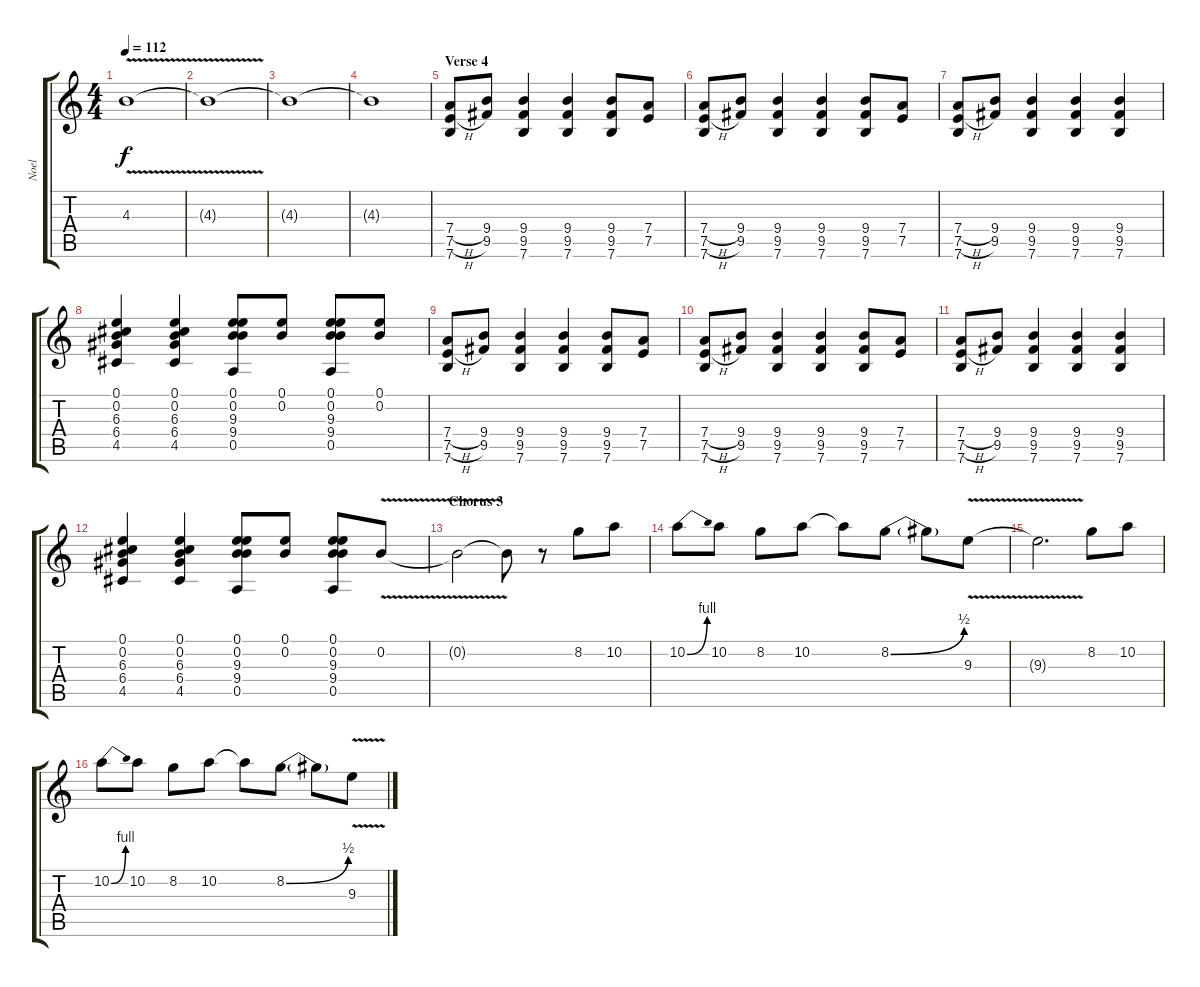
\track ("Noel" "Noel") {instrument distortionguitar}
\staff {score tabs}
\tuning (E4 B3 G3 D3 A2 E2) {hide}
\ts (4 4)
\tempo 112
\clef g2
\ks c
4.3{v}.1{dy f} |
4.3{t}.1 |
4.3{t}.1 |
4.3{t}.1 |
\section ("" "Verse 4")
(7.4{h} 7.5{h} 7.6).8 (9.4 9.5).8 (9.4 9.5 7.6).4 (9.4 9.5 7.6).4 (9.4 9.5 7.6).8 (7.4 7.5).8 |
(7.4{h} 7.5{h} 7.6).8 (9.4 9.5).8 (9.4 9.5 7.6).4 (9.4 9.5 7.6).4 (9.4 9.5 7.6).8 (7.4 7.5).8 |
(7.4{h} 7.5{h} 7.6).8 (9.4 9.5).8 (9.4 9.5 7.6).4 (9.4 9.5 7.6).4 (9.4 9.5 7.6).4 |
(0.1 0.2 6.3 6.4 4.5).4 (0.1 0.2 6.3 6.4 4.5).4 (0.1 0.2 9.3 9.4 0.5).8 (0.1 0.2).8 (0.1 0.2 9.3 9.4 0.5).8 (0.1 0.2).8 |
(7.4{h} 7.5{h} 7.6).8 (9.4 9.5).8 (9.4 9.5 7.6).4 (9.4 9.5 7.6).4 (9.4 9.5 7.6).8 (7.4 7.5).8 |
(7.4{h} 7.5{h} 7.6).8 (9.4 9.5).8 (9.4 9.5 7.6).4 (9.4 9.5 7.6).4 (9.4 9.5 7.6).8 (7.4 7.5).8 |
(7.4{h} 7.5{h} 7.6).8 (9.4 9.5).8 (9.4 9.5 7.6).4 (9.4 9.5 7.6).4 (9.4 9.5 7.6).4 |
(0.1 0.2 6.3 6.4 4.5).4 (0.1 0.2 6.3 6.4 4.5).4 (0.1 0.2 9.3 9.4 0.5).8 (0.1 0.2).8 (0.1 0.2 9.3 9.4 0.5).8 0.2{v}.8 |
\section ("" "Chorus 3")
0.2{t}.2 0.2{t}.8 r.8 8.2.8 10.2.8 |
10.2{be (bend 0 0 60 4)}.8 10.2.8 8.2.8 10.2.8 10.2{t}.8 8.2{be (bend 0 0 60 2)}.8 8.2{t}.8 9.3{v}.8 |
9.3{t}.2{d} 8.2.8 10.2.8 |
10.2{be (bend 0 0 60 4)}.8 10.2.8 8.2.8 10.2.8 10.2{t}.8 8.2{be (bend 0 0 60 2)}.8 8.2{t}.8 9.3{v}.8
